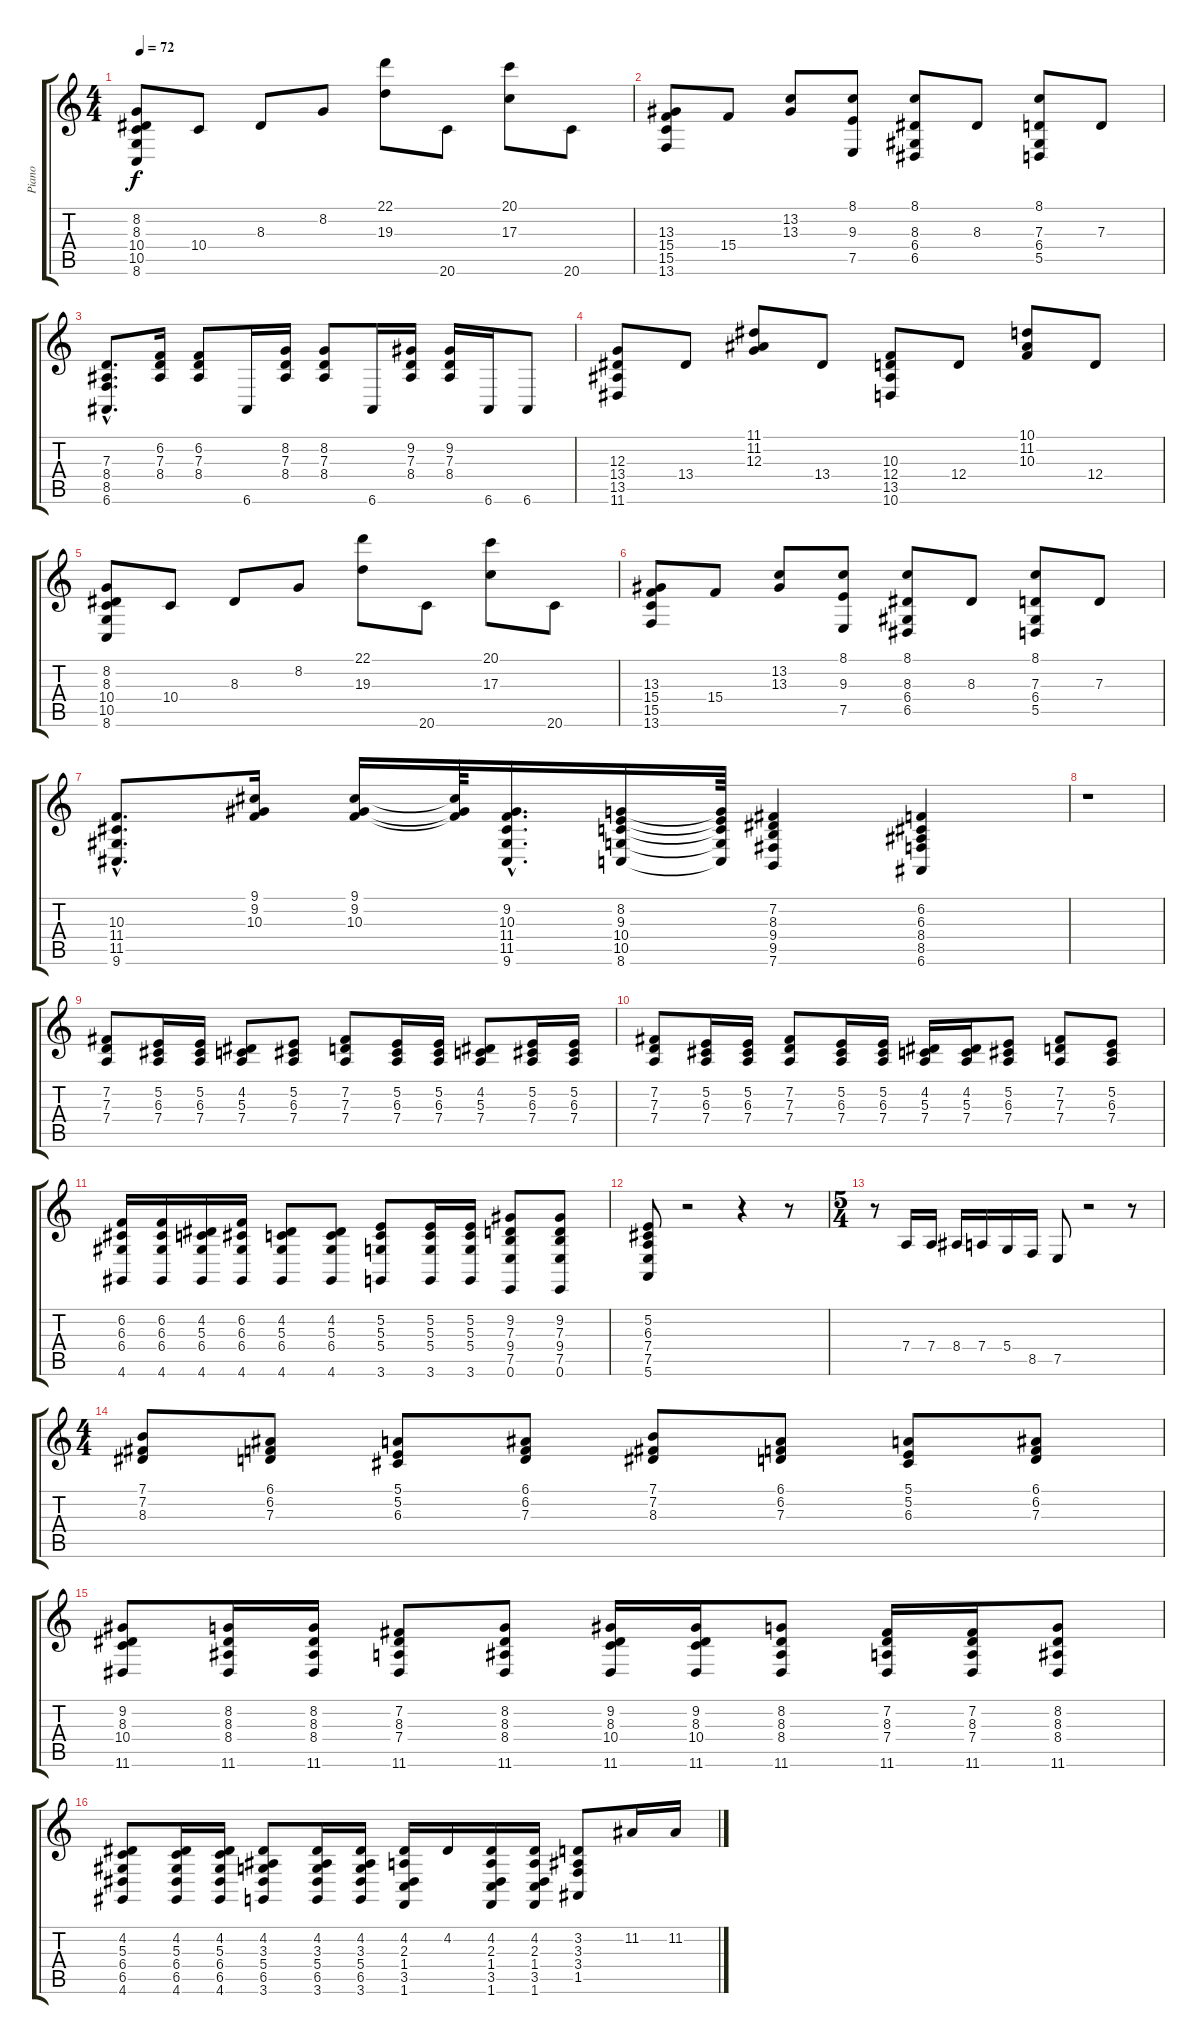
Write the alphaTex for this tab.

\track ("Piano" "Piano") {instrument brightacousticpiano}
\staff {score tabs}
\tuning (E4 B3 G3 D3 A2 E2) {hide}
\ts (4 4)
\tempo 72
\clef g2
\ks c
(8.2 8.3 10.4 10.5 8.6).8{dy f} 10.4.8 8.3.8 8.2.8 (22.1 19.3).8 20.6.8 (20.1 17.3).8 20.6.8 |
(13.3 15.4 15.5 13.6).8 15.4.8 (13.2 13.3).8 (8.1 9.3 7.5).8 (8.1 8.3 6.4 6.5).8 8.3.8 (8.1 7.3 6.4 5.5).8 7.3.8 |
(7.3{hac} 8.4{hac} 8.5{hac} 6.6{hac}).8{d} (6.2 7.3 8.4).16 (6.2 7.3 8.4).8 6.6.16 (8.2 7.3 8.4).16 (8.2 7.3 8.4).8 6.6.16 (9.2 7.3 8.4).16 (9.2 7.3 8.4).16 6.6.16 6.6.8 |
(12.3 13.4 13.5 11.6).8 13.4.8 (11.1 11.2 12.3).8 13.4.8 (10.3 12.4 13.5 10.6).8 12.4.8 (10.1 11.2 10.3).8 12.4.8 |
(8.2 8.3 10.4 10.5 8.6).8 10.4.8 8.3.8 8.2.8 (22.1 19.3).8 20.6.8 (20.1 17.3).8 20.6.8 |
(13.3 15.4 15.5 13.6).8 15.4.8 (13.2 13.3).8 (8.1 9.3 7.5).8 (8.1 8.3 6.4 6.5).8 8.3.8 (8.1 7.3 6.4 5.5).8 7.3.8 |
(10.3{hac} 11.4{hac} 11.5{hac} 9.6{hac}).8{d} (9.1 9.2 10.3).16 (9.1 9.2 10.3).16 (9.1{t} 9.2{t} 10.3{t}).64 (9.2{hac} 10.3{hac} 11.4{hac} 11.5{hac} 9.6{hac}).16{d} (8.2 9.3 10.4 10.5 8.6).16 (8.2{t} 9.3{t} 10.4{t} 10.5{t} 8.6{t}).64 (7.2 8.3 9.4 9.5 7.6).4 (6.2 6.3 8.4 8.5 6.6).4 |
r.1 |
(7.2 7.3 7.4).8 (5.2 6.3 7.4).16 (5.2 6.3 7.4).16 (4.2 5.3 7.4).8 (5.2 6.3 7.4).8 (7.2 7.3 7.4).8 (5.2 6.3 7.4).16 (5.2 6.3 7.4).16 (4.2 5.3 7.4).8 (5.2 6.3 7.4).16 (5.2 6.3 7.4).16 |
(7.2 7.3 7.4).8 (5.2 6.3 7.4).16 (5.2 6.3 7.4).16 (7.2 7.3 7.4).8 (5.2 6.3 7.4).16 (5.2 6.3 7.4).16 (4.2 5.3 7.4).16 (4.2 5.3 7.4).16 (5.2 6.3 7.4).8 (7.2 7.3 7.4).8 (5.2 6.3 7.4).8 |
(6.2 6.3 6.4 4.6).16 (6.2 6.3 6.4 4.6).16 (4.2 5.3 6.4 4.6).16 (6.2 6.3 6.4 4.6).16 (4.2 5.3 6.4 4.6).8 (4.2 5.3 6.4 4.6).8 (5.2 5.3 5.4 3.6).8 (5.2 5.3 5.4 3.6).16 (5.2 5.3 5.4 3.6).16 (9.2 7.3 9.4 7.5 0.6).8 (9.2 7.3 9.4 7.5 0.6).8 |
(5.2 6.3 7.4 7.5 5.6).8 r.2 r.4 r.8 |
\ts (5 4)
r.8 7.4.16 7.4.16 8.4.16 7.4.16 5.4.16 8.5.16 7.5.8 r.2 r.8 |
\ts (4 4)
(7.1 7.2 8.3).8 (6.1 6.2 7.3).8 (5.1 5.2 6.3).8 (6.1 6.2 7.3).8 (7.1 7.2 8.3).8 (6.1 6.2 7.3).8 (5.1 5.2 6.3).8 (6.1 6.2 7.3).8 |
(9.2 8.3 10.4 11.6).8 (8.2 8.3 8.4 11.6).16 (8.2 8.3 8.4 11.6).16 (7.2 8.3 7.4 11.6).8 (8.2 8.3 8.4 11.6).8 (9.2 8.3 10.4 11.6).16 (9.2 8.3 10.4 11.6).16 (8.2 8.3 8.4 11.6).8 (7.2 8.3 7.4 11.6).16 (7.2 8.3 7.4 11.6).16 (8.2 8.3 8.4 11.6).8 |
(4.2 5.3 6.4 6.5 4.6).8 (4.2 5.3 6.4 6.5 4.6).16 (4.2 5.3 6.4 6.5 4.6).16 (4.2 3.3 5.4 6.5 3.6).8 (4.2 3.3 5.4 6.5 3.6).16 (4.2 3.3 5.4 6.5 3.6).16 (4.2 2.3 1.4 3.5 1.6).16 4.2.16 (4.2 2.3 1.4 3.5 1.6).16 (4.2 2.3 1.4 3.5 1.6).16 (3.2 3.3 3.4 1.5).8 11.2.16 11.2.16
